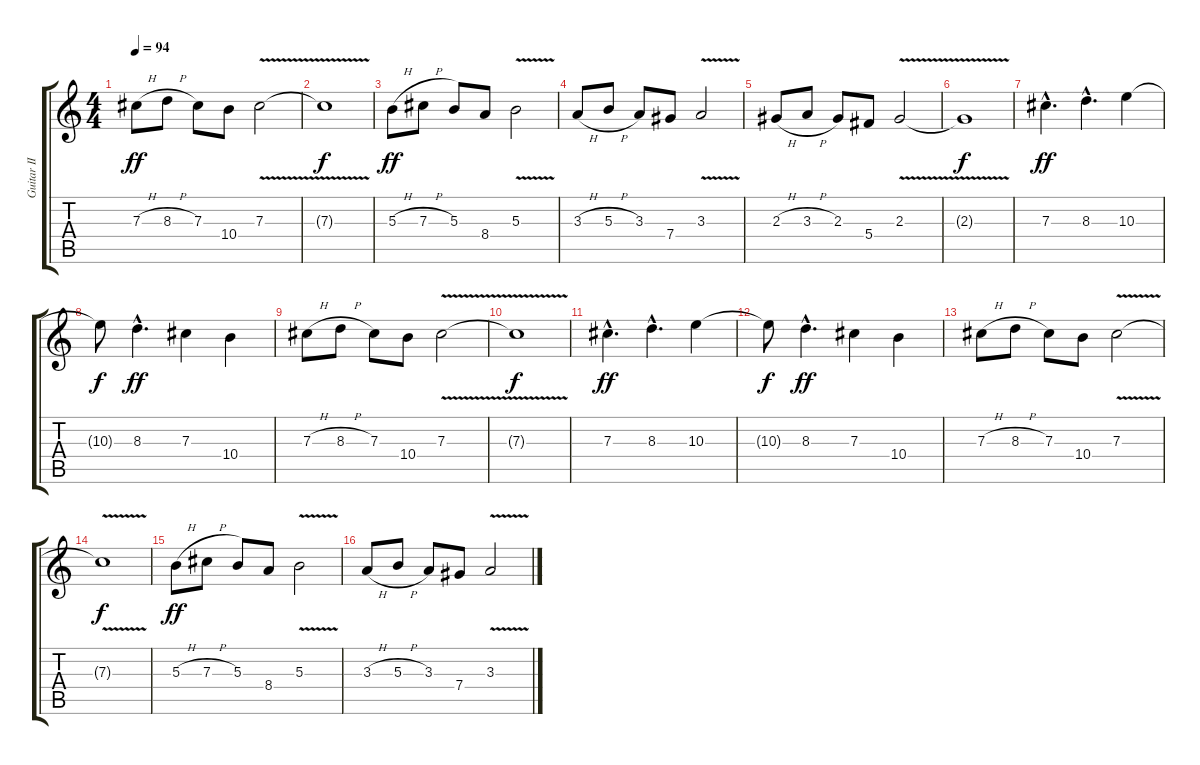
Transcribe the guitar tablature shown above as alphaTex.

\track ("Guitar II" "Guitar II") {instrument overdrivenguitar}
\staff {score tabs}
\tuning (Eb4 Bb3 Gb3 Db3 Ab2 Eb2) {hide}
\ts (4 4)
\tempo 94
\clef g2
\ks c
7.3{h}.8{dy ff} 8.3{h}.8 7.3.8 10.4.8 7.3{v}.2 |
7.3{t}.1{dy f} |
5.3{h}.8{dy ff} 7.3{h}.8 5.3.8 8.4.8 5.3{v}.2 |
3.3{h}.8 5.3{h}.8 3.3.8 7.4.8 3.3{v}.2 |
2.3{h}.8 3.3{h}.8 2.3.8 5.4.8 2.3{v}.2 |
2.3{t}.1{dy f} |
7.3{hac}.4{d dy ff} 8.3{hac}.4{d} 10.3.4 |
10.3{t}.8{dy f} 8.3{hac}.4{d dy ff} 7.3.4 10.4.4 |
7.3{h}.8 8.3{h}.8 7.3.8 10.4.8 7.3{v}.2 |
7.3{t}.1{dy f} |
7.3{hac}.4{d dy ff} 8.3{hac}.4{d} 10.3.4 |
10.3{t}.8{dy f} 8.3{hac}.4{d dy ff} 7.3.4 10.4.4 |
7.3{h}.8 8.3{h}.8 7.3.8 10.4.8 7.3{v}.2 |
7.3{t}.1{dy f} |
5.3{h}.8{dy ff} 7.3{h}.8 5.3.8 8.4.8 5.3{v}.2 |
3.3{h}.8 5.3{h}.8 3.3.8 7.4.8 3.3{v}.2
